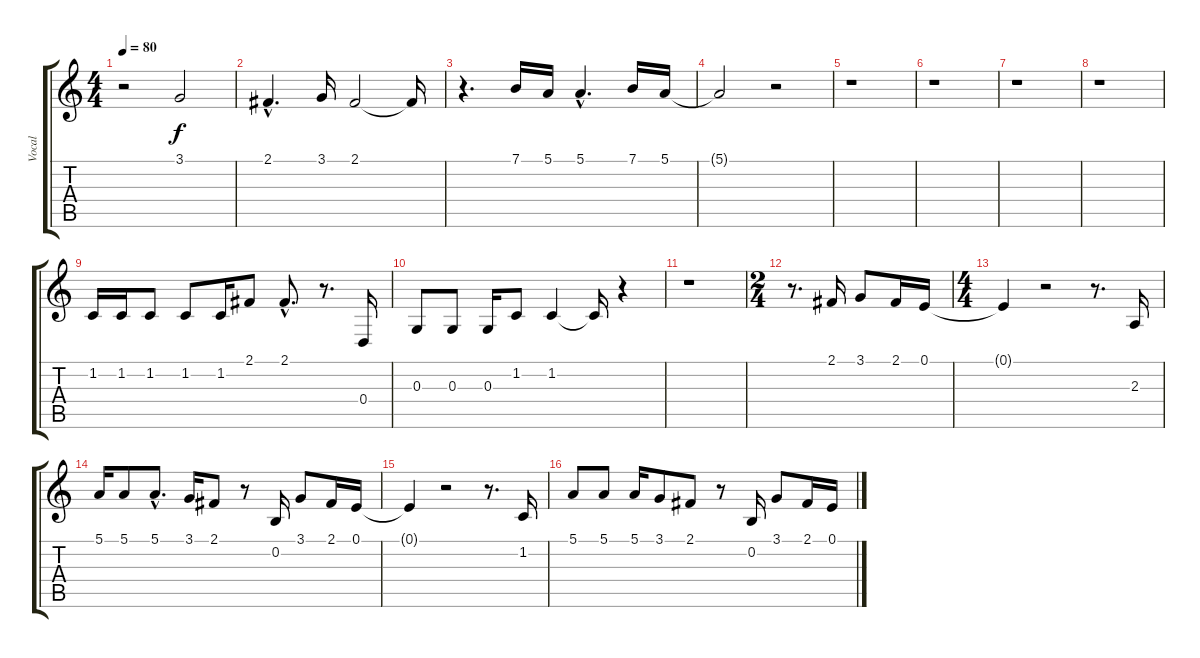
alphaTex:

\track ("Vocal" "Vocal") {instrument panflute}
\staff {score tabs}
\tuning (E4 B3 G3 D3 A2 E2) {hide}
\ts (4 4)
\tempo 80
\clef g2
\ks c
r.2{dy f} 3.1.2 |
2.1{hac}.4{d} 3.1.16 2.1.2 2.1{t}.16 |
r.4{d} 7.1.16 5.1.16 5.1{hac}.4{d} 7.1.16 5.1.16 |
5.1{t}.2 r.2 |
r.1 |
r.1 |
r.1 |
r.1 |
1.2.16 1.2.16 1.2.8 1.2.8 1.2.16 2.1.8 2.1{hac}.8{d} r.8{d} 0.4.16 |
0.3.8 0.3.8 0.3.16 1.2.8 1.2.4 1.2{t}.16 r.4 |
r.1 |
\ts (2 4)
r.8{d} 2.1.16 3.1.8 2.1.16 0.1.16 |
\ts (4 4)
0.1{t}.4 r.2 r.8{d} 2.3.16 |
5.1.16 5.1.8 5.1{hac}.8{d} 3.1.16 2.1.8 r.8 0.2.16 3.1.8 2.1.16 0.1.16 |
0.1{t}.4 r.2 r.8{d} 1.2.16 |
5.1.8 5.1.8 5.1.16 3.1.8 2.1.8 r.8 0.2.16 3.1.8 2.1.16 0.1.16
